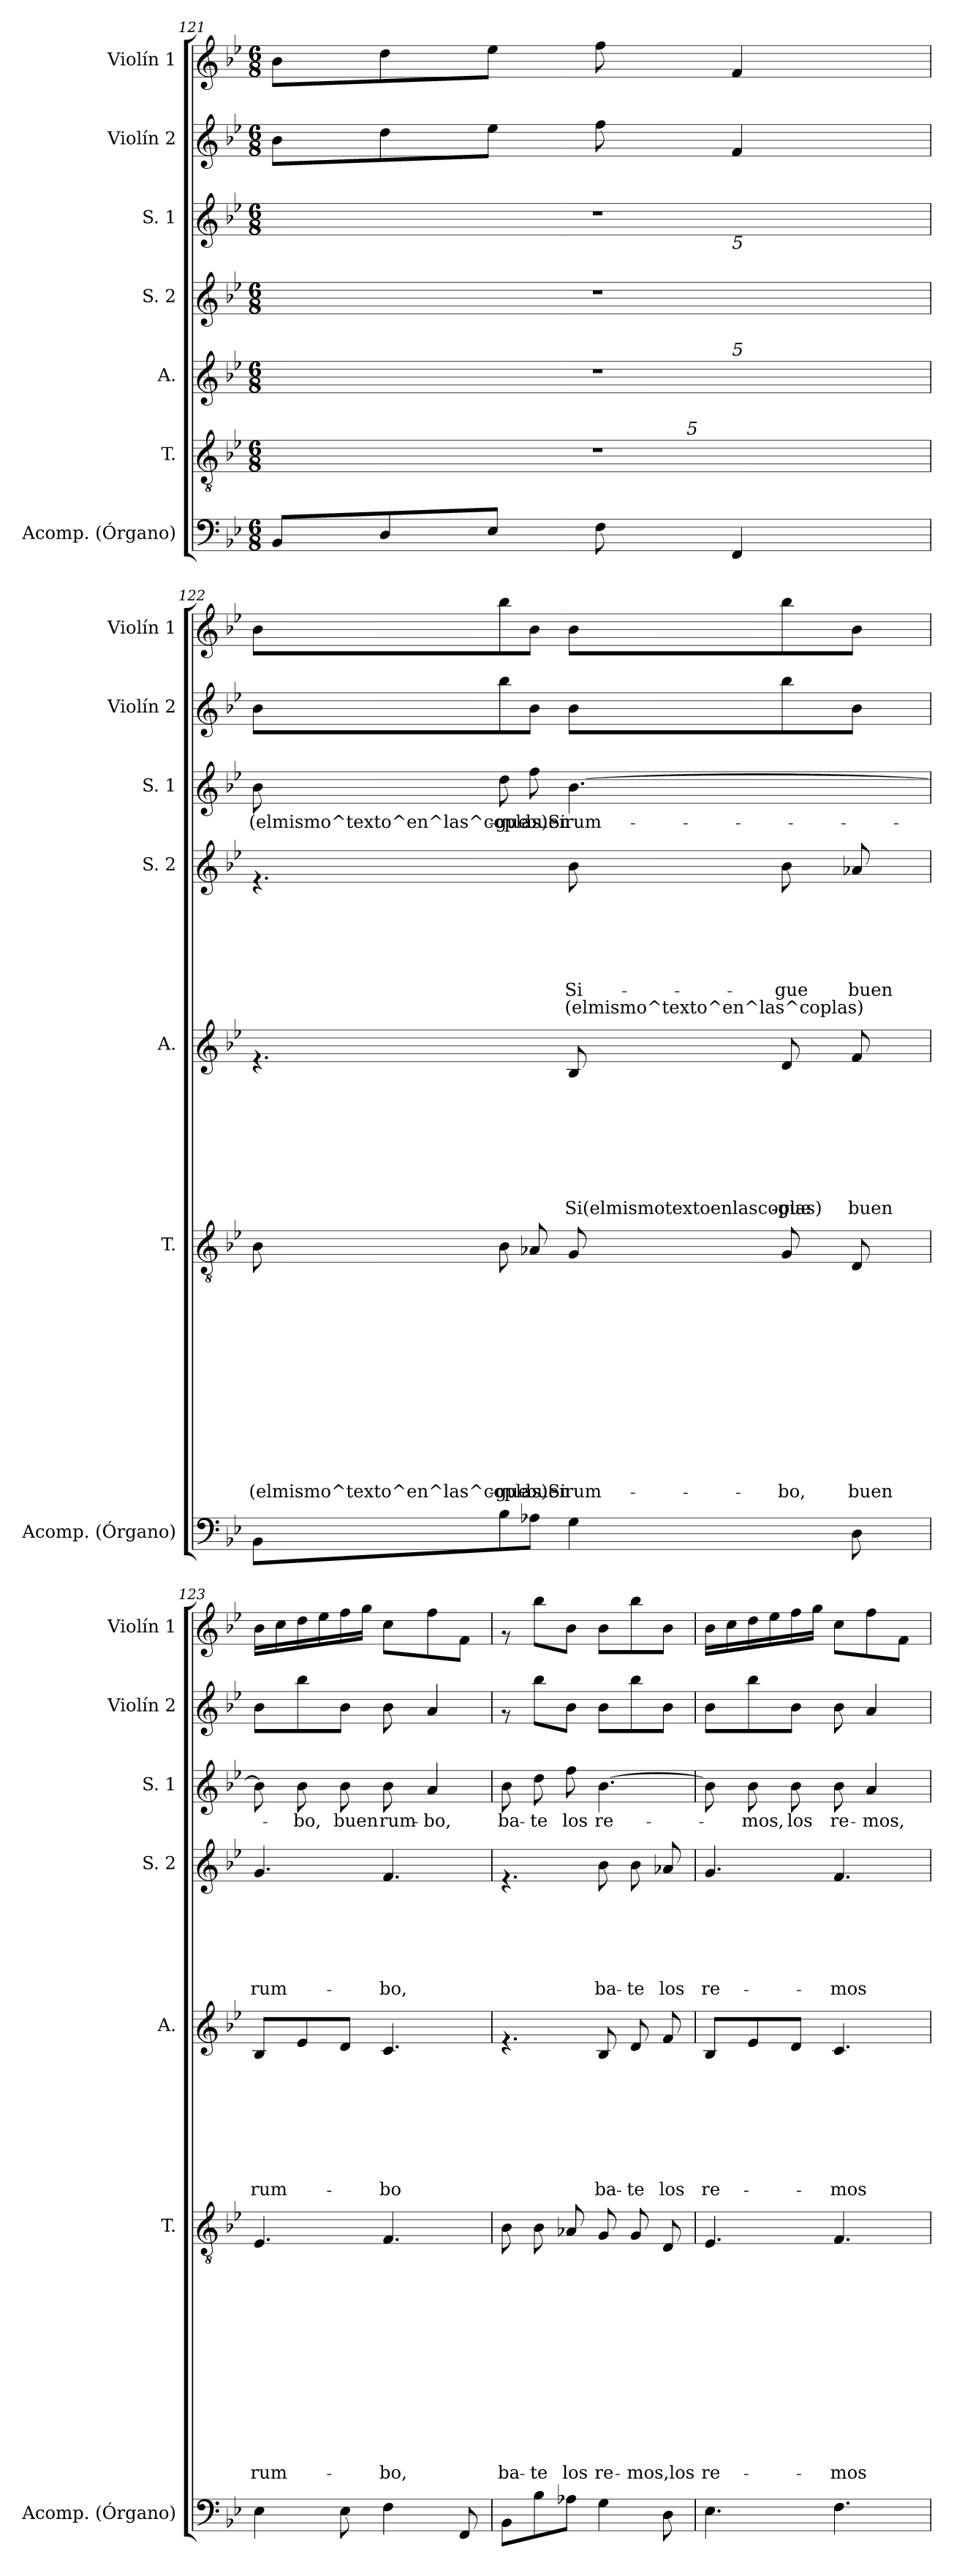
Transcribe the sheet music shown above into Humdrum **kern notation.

**kern	**kern	**text	**text	**text	**text	**text	**text	**text	**text	**text	**text	**text	**text	**text	**kern	**text	**text	**text	**text	**text	**text	**text	**text	**kern	**text	**text	**text	**text	**text	**text	**text	**kern	**text	**kern	**kern
*part7	*part6	*part6	*part6	*part6	*part6	*part6	*part6	*part6	*part6	*part6	*part6	*part6	*part6	*part6	*part5	*part5	*part5	*part5	*part5	*part5	*part5	*part5	*part5	*part4	*part4	*part4	*part4	*part4	*part4	*part4	*part4	*part3	*part3	*part2	*part1
*staff7	*staff6	*staff6	*staff6	*staff6	*staff6	*staff6	*staff6	*staff6	*staff6	*staff6	*staff6	*staff6	*staff6	*staff6	*staff5	*staff5	*staff5	*staff5	*staff5	*staff5	*staff5	*staff5	*staff5	*staff4	*staff4	*staff4	*staff4	*staff4	*staff4	*staff4	*staff4	*staff3	*staff3	*staff2	*staff1
*I"Acomp. (Órgano)	*I"T.	*	*	*	*	*	*	*	*	*	*	*	*	*	*I"A.	*	*	*	*	*	*	*	*	*I"S. 2	*	*	*	*	*	*	*	*I"S. 1	*	*I"Violín 2	*I"Violín 1
*I'Acomp. (Órgano)	*I'T.	*	*	*	*	*	*	*	*	*	*	*	*	*	*I'A.	*	*	*	*	*	*	*	*	*I'S. 2	*	*	*	*	*	*	*	*I'S. 1	*	*I'Violín 2	*I'Violín 1
!!LO:PB:g=z
*clefF4	*clefGv2	*	*	*	*	*	*	*	*	*	*	*	*	*	*clefG2	*	*	*	*	*	*	*	*	*clefG2	*	*	*	*	*	*	*	*clefG2	*	*clefG2	*clefG2
*k[b-e-]	*k[b-e-]	*	*	*	*	*	*	*	*	*	*	*	*	*	*k[b-e-]	*	*	*	*	*	*	*	*	*k[b-e-]	*	*	*	*	*	*	*	*k[b-e-]	*	*k[b-e-]	*k[b-e-]
*B-:	*B-:	*	*	*	*	*	*	*	*	*	*	*	*	*	*B-:	*	*	*	*	*	*	*	*	*B-:	*	*	*	*	*	*	*	*B-:	*	*B-:	*B-:
*M6/8	*M6/8	*	*	*	*	*	*	*	*	*	*	*	*	*	*M6/8	*	*	*	*	*	*	*	*	*M6/8	*	*	*	*	*	*	*	*M6/8	*	*M6/8	*M6/8
=121	=121	=121	=121	=121	=121	=121	=121	=121	=121	=121	=121	=121	=121	=121	=121	=121	=121	=121	=121	=121	=121	=121	=121	=121	=121	=121	=121	=121	=121	=121	=121	=121	=121	=121	=121
*	*^	*	*	*	*	*	*	*	*	*	*	*	*	*	*^	*	*	*	*	*	*	*	*	*	*	*	*	*	*	*	*	*^	*	*	*
8BB-/L	2.r	4...ryy	.	.	.	.	.	.	.	.	.	.	.	.	.	2.r	2ryy	.	.	.	.	.	.	.	.	2.r	.	.	.	.	.	.	.	2.r	2ryy	.	8b-\L	8b-\L
8D/	.	.	.	.	.	.	.	.	.	.	.	.	.	.	.	.	.	.	.	.	.	.	.	.	.	.	.	.	.	.	.	.	.	.	.	.	8dd\	8dd\
8E->/J	.	.	.	.	.	.	.	.	.	.	.	.	.	.	.	.	.	.	.	.	.	.	.	.	.	.	.	.	.	.	.	.	.	.	.	.	8ee-\J	8ee-\J
8F\	.	.	.	.	.	.	.	.	.	.	.	.	.	.	.	.	.	.	.	.	.	.	.	.	.	.	.	.	.	.	.	.	.	.	.	.	8ff\	8ff\
!	!	!LO:TX:a:i:t=5	!	!	!	!	!	!	!	!	!	!	!	!	!	!	!	!	!	!	!	!	!	!	!	!	!	!	!	!	!	!	!	!	!	!	!	!
.	.	4ryy	.	.	.	.	.	.	.	.	.	.	.	.	.	.	.	.	.	.	.	.	.	.	.	.	.	.	.	.	.	.	.	.	.	.	.	.
!	!	!	!	!	!	!	!	!	!	!	!	!	!	!	!	!	!	!	!	!	!	!	!	!	!	!	!	!	!	!	!	!	!	!	!LO:TX:b:i:t=5	!	!	!
!	!	!	!	!	!	!	!	!	!	!	!	!	!	!	!	!	!LO:TX:a:i:t=5	!	!	!	!	!	!	!	!	!	!	!	!	!	!	!	!	!	!	!	!	!
4FF/	.	.	.	.	.	.	.	.	.	.	.	.	.	.	.	.	4ryy	.	.	.	.	.	.	.	.	.	.	.	.	.	.	.	.	.	4ryy	.	4f/	4f/
.	.	32ryy	.	.	.	.	.	.	.	.	.	.	.	.	.	.	.	.	.	.	.	.	.	.	.	.	.	.	.	.	.	.	.	.	.	.	.	.
=122	=122	=122	=122	=122	=122	=122	=122	=122	=122	=122	=122	=122	=122	=122	=122	=122	=122	=122	=122	=122	=122	=122	=122	=122	=122	=122	=122	=122	=122	=122	=122	=122	=122	=122	=122	=122	=122	=122
!	!	!	!	!	!	!	!	!	!	!	!	!	!	!	!LO:LY:b	!	!	!	!	!	!	!	!	!	!	!	!	!	!	!	!	!	!	!	!	!LO:LY:b	!	!
*	*v	*v	*	*	*	*	*	*	*	*	*	*	*	*	*	*	*	*	*	*	*	*	*	*	*	*	*	*	*	*	*	*	*	*v	*v	*	*	*
*	*	*	*	*	*	*	*	*	*	*	*	*	*	*	*v	*v	*	*	*	*	*	*	*	*	*	*	*	*	*	*	*	*	*	*	*	*
8BB-\L	8B-\	.	.	.	.	.	.	.	.	.	.	.	.	(elmismo^texto^en^las^coplas)Si-	4.rf	.	.	.	.	.	.	.	.	4.rf	.	.	.	.	.	.	.	8b-\	(elmismo^texto^en^las^coplas)Si-	8b-\L	8b-\L
!	!	!	!	!	!	!	!	!	!	!	!	!	!	!LO:LY:b	!	!	!	!	!	!	!	!	!	!	!	!	!	!	!	!	!	!	!LO:LY:b	!	!
8B-\	8B-\	.	.	.	.	.	.	.	.	.	.	.	.	-gue	.	.	.	.	.	.	.	.	.	.	.	.	.	.	.	.	.	8dd\	-gue	8bb-\	8bb-\
!	!	!	!	!	!	!	!	!	!	!	!	!	!	!LO:LY:b	!	!	!	!	!	!	!	!	!	!	!	!	!	!	!	!	!	!	!LO:LY:b	!	!
8A-X\J	8A-X/	.	.	.	.	.	.	.	.	.	.	.	.	buen	.	.	.	.	.	.	.	.	.	.	.	.	.	.	.	.	.	8ff\	buen	8b-\J	8b-\J
!	!	!	!	!	!	!	!	!	!	!	!	!	!	!LO:LY:b	!	!	!	!	!	!	!	!	!LO:LY:b	!	!	!	!	!	!	!LO:LY:b	!LO:LY:b	!	!LO:LY:b	!	!
4G\	8G/	.	.	.	.	.	.	.	.	.	.	.	.	rum-	8B-/	.	.	.	.	.	.	.	Si(elmismotextoenlascoplas)-	8b-\	.	.	.	.	.	Si-	(elmismo^texto^en^las^coplas)	[>4.b-\	rum-	8b-\L	8b-\L
!	!	!	!	!	!	!	!	!	!	!	!	!	!	!LO:LY:b	!	!	!	!	!	!	!	!	!LO:LY:b	!	!	!	!	!	!	!LO:LY:b	!	!	!	!	!
.	8G/	.	.	.	.	.	.	.	.	.	.	.	.	-bo,	8d/	.	.	.	.	.	.	.	-gue	8b-\	.	.	.	.	.	-gue	.	.	.	8bb-\	8bb-\
!	!	!	!	!	!	!	!	!	!	!	!	!	!	!LO:LY:b	!	!	!	!	!	!	!	!	!LO:LY:b	!	!	!	!	!	!	!LO:LY:b	!	!	!	!	!
8D\	8D/	.	.	.	.	.	.	.	.	.	.	.	.	buen	8f/	.	.	.	.	.	.	.	buen	8a-X/	.	.	.	.	.	buen	.	.	.	8b-\J	8b-\J
=123	=123	=123	=123	=123	=123	=123	=123	=123	=123	=123	=123	=123	=123	=123	=123	=123	=123	=123	=123	=123	=123	=123	=123	=123	=123	=123	=123	=123	=123	=123	=123	=123	=123	=123	=123
!	!	!	!	!	!	!	!	!	!	!	!	!	!	!LO:LY:b	!	!	!	!	!	!	!	!	!LO:LY:b	!	!	!	!	!	!	!LO:LY:b	!	!	!	!	!
4E-\	4.E-/	.	.	.	.	.	.	.	.	.	.	.	.	rum-	8B-/L	.	.	.	.	.	.	.	rum-	4.g/	.	.	.	.	.	rum-	.	8b-\]	.	8b-\L	16b-\LL
.	.	.	.	.	.	.	.	.	.	.	.	.	.	.	.	.	.	.	.	.	.	.	.	.	.	.	.	.	.	.	.	.	.	.	16cc\
!	!	!	!	!	!	!	!	!	!	!	!	!	!	!	!	!	!	!	!	!	!	!	!	!	!	!	!	!	!	!	!	!	!LO:LY:b	!	!
.	.	.	.	.	.	.	.	.	.	.	.	.	.	.	8e-/	.	.	.	.	.	.	.	.	.	.	.	.	.	.	.	.	8b-\	-bo,	8bb-\	16dd\
.	.	.	.	.	.	.	.	.	.	.	.	.	.	.	.	.	.	.	.	.	.	.	.	.	.	.	.	.	.	.	.	.	.	.	16ee-\
!	!	!	!	!	!	!	!	!	!	!	!	!	!	!	!	!	!	!	!	!	!	!	!	!	!	!	!	!	!	!	!	!	!LO:LY:b	!	!
8E-\	.	.	.	.	.	.	.	.	.	.	.	.	.	.	8d/J	.	.	.	.	.	.	.	.	.	.	.	.	.	.	.	.	8b-\	buen	8b-\J	16ff\
.	.	.	.	.	.	.	.	.	.	.	.	.	.	.	.	.	.	.	.	.	.	.	.	.	.	.	.	.	.	.	.	.	.	.	16gg\JJ
!	!	!	!	!	!	!	!	!	!	!	!	!	!	!LO:LY:b	!	!	!	!	!	!	!	!	!LO:LY:b	!	!	!	!	!	!	!LO:LY:b	!	!	!LO:LY:b	!	!
4F\	4.F/	.	.	.	.	.	.	.	.	.	.	.	.	-bo,	4.c/	.	.	.	.	.	.	.	-bo	4.f/	.	.	.	.	.	-bo,	.	8b-\	rum-	8b-\	8cc\L
!	!	!	!	!	!	!	!	!	!	!	!	!	!	!	!	!	!	!	!	!	!	!	!	!	!	!	!	!	!	!	!	!	!LO:LY:b	!	!
.	.	.	.	.	.	.	.	.	.	.	.	.	.	.	.	.	.	.	.	.	.	.	.	.	.	.	.	.	.	.	.	4a/	-bo,	4a/	8ff\
8FF/	.	.	.	.	.	.	.	.	.	.	.	.	.	.	.	.	.	.	.	.	.	.	.	.	.	.	.	.	.	.	.	.	.	.	8f\J
=124	=124	=124	=124	=124	=124	=124	=124	=124	=124	=124	=124	=124	=124	=124	=124	=124	=124	=124	=124	=124	=124	=124	=124	=124	=124	=124	=124	=124	=124	=124	=124	=124	=124	=124	=124
!	!	!	!	!	!	!	!	!	!	!	!	!	!	!LO:LY:b	!	!	!	!	!	!	!	!	!	!	!	!	!	!	!	!	!	!	!LO:LY:b	!	!
8BB-\L	8B-\	.	.	.	.	.	.	.	.	.	.	.	.	ba-	4.rf	.	.	.	.	.	.	.	.	4.rf	.	.	.	.	.	.	.	8b-\	ba-	8rf	8rf
!	!	!	!	!	!	!	!	!	!	!	!	!	!	!LO:LY:b	!	!	!	!	!	!	!	!	!	!	!	!	!	!	!	!	!	!	!LO:LY:b	!	!
8B-\	8B-\	.	.	.	.	.	.	.	.	.	.	.	.	-te	.	.	.	.	.	.	.	.	.	.	.	.	.	.	.	.	.	8dd\	-te	8bb-\L	8bb-\L
!	!	!	!	!	!	!	!	!	!	!	!	!	!	!LO:LY:b	!	!	!	!	!	!	!	!	!	!	!	!	!	!	!	!	!	!	!LO:LY:b	!	!
8A-X\J	8A-X/	.	.	.	.	.	.	.	.	.	.	.	.	los	.	.	.	.	.	.	.	.	.	.	.	.	.	.	.	.	.	8ff\	los	8b-\J	8b-\J
!	!	!	!	!	!	!	!	!	!	!	!	!	!	!LO:LY:b	!	!	!	!	!	!	!	!	!LO:LY:b	!	!	!	!	!	!	!LO:LY:b	!	!	!LO:LY:b	!	!
4G\	8G/	.	.	.	.	.	.	.	.	.	.	.	.	re-	8B-/	.	.	.	.	.	.	.	ba-	8b-\	.	.	.	.	.	ba-	.	[<4.b-\	re-	8b-\L	8b-\L
!	!	!	!	!	!	!	!	!	!	!	!	!	!	!LO:LY:b	!	!	!	!	!	!	!	!	!LO:LY:b	!	!	!	!	!	!	!LO:LY:b	!	!	!	!	!
.	8G/	.	.	.	.	.	.	.	.	.	.	.	.	-mos,los	8d/	.	.	.	.	.	.	.	-te	8b-\	.	.	.	.	.	-te	.	.	.	8bb-\	8bb-\
!	!	!	!	!	!	!	!	!	!	!	!	!	!	!	!	!	!	!	!	!	!	!	!LO:LY:b	!	!	!	!	!	!	!LO:LY:b	!	!	!	!	!
8D\	8D/	.	.	.	.	.	.	.	.	.	.	.	.	.	8f/	.	.	.	.	.	.	.	los	8a-X/	.	.	.	.	.	los	.	.	.	8b-\J	8b-\J
!!LO:LB:g=z
=125	=125	=125	=125	=125	=125	=125	=125	=125	=125	=125	=125	=125	=125	=125	=125	=125	=125	=125	=125	=125	=125	=125	=125	=125	=125	=125	=125	=125	=125	=125	=125	=125	=125	=125	=125
!	!	!	!	!	!	!	!	!	!	!	!	!	!	!LO:LY:b	!	!	!	!	!	!	!	!	!LO:LY:b	!	!	!	!	!	!	!LO:LY:b	!	!	!	!	!
4.E-\	4.E-/	.	.	.	.	.	.	.	.	.	.	.	.	re-	8B-/L	.	.	.	.	.	.	.	re-	4.g/	.	.	.	.	.	re-	.	8b-\]	.	8b-\L	16b-\LL
.	.	.	.	.	.	.	.	.	.	.	.	.	.	.	.	.	.	.	.	.	.	.	.	.	.	.	.	.	.	.	.	.	.	.	16cc\
!	!	!	!	!	!	!	!	!	!	!	!	!	!	!	!	!	!	!	!	!	!	!	!	!	!	!	!	!	!	!	!	!	!LO:LY:b	!	!
.	.	.	.	.	.	.	.	.	.	.	.	.	.	.	8e-/	.	.	.	.	.	.	.	.	.	.	.	.	.	.	.	.	8b-\	-mos,	8bb-\	16dd\
.	.	.	.	.	.	.	.	.	.	.	.	.	.	.	.	.	.	.	.	.	.	.	.	.	.	.	.	.	.	.	.	.	.	.	16ee-\
!	!	!	!	!	!	!	!	!	!	!	!	!	!	!	!	!	!	!	!	!	!	!	!	!	!	!	!	!	!	!	!	!	!LO:LY:b	!	!
.	.	.	.	.	.	.	.	.	.	.	.	.	.	.	8d/J	.	.	.	.	.	.	.	.	.	.	.	.	.	.	.	.	8b-\	los	8b-\J	16ff\
.	.	.	.	.	.	.	.	.	.	.	.	.	.	.	.	.	.	.	.	.	.	.	.	.	.	.	.	.	.	.	.	.	.	.	16gg\JJ
!	!	!	!	!	!	!	!	!	!	!	!	!	!	!LO:LY:b	!	!	!	!	!	!	!	!	!LO:LY:b	!	!	!	!	!	!	!LO:LY:b	!	!	!LO:LY:b	!	!
4.F\	4.F/	.	.	.	.	.	.	.	.	.	.	.	.	-mos	4.c/	.	.	.	.	.	.	.	-mos	4.f/	.	.	.	.	.	-mos	.	8b-\	re-	8b-\	8cc\L
!	!	!	!	!	!	!	!	!	!	!	!	!	!	!	!	!	!	!	!	!	!	!	!	!	!	!	!	!	!	!	!	!	!LO:LY:b	!	!
.	.	.	.	.	.	.	.	.	.	.	.	.	.	.	.	.	.	.	.	.	.	.	.	.	.	.	.	.	.	.	.	4a/	-mos,	4a/	8ff\
.	.	.	.	.	.	.	.	.	.	.	.	.	.	.	.	.	.	.	.	.	.	.	.	.	.	.	.	.	.	.	.	.	.	.	8f\J
=	=	=	=	=	=	=	=	=	=	=	=	=	=	=	=	=	=	=	=	=	=	=	=	=	=	=	=	=	=	=	=	=	=	=	=
*-	*-	*-	*-	*-	*-	*-	*-	*-	*-	*-	*-	*-	*-	*-	*-	*-	*-	*-	*-	*-	*-	*-	*-	*-	*-	*-	*-	*-	*-	*-	*-	*-	*-	*-	*-
